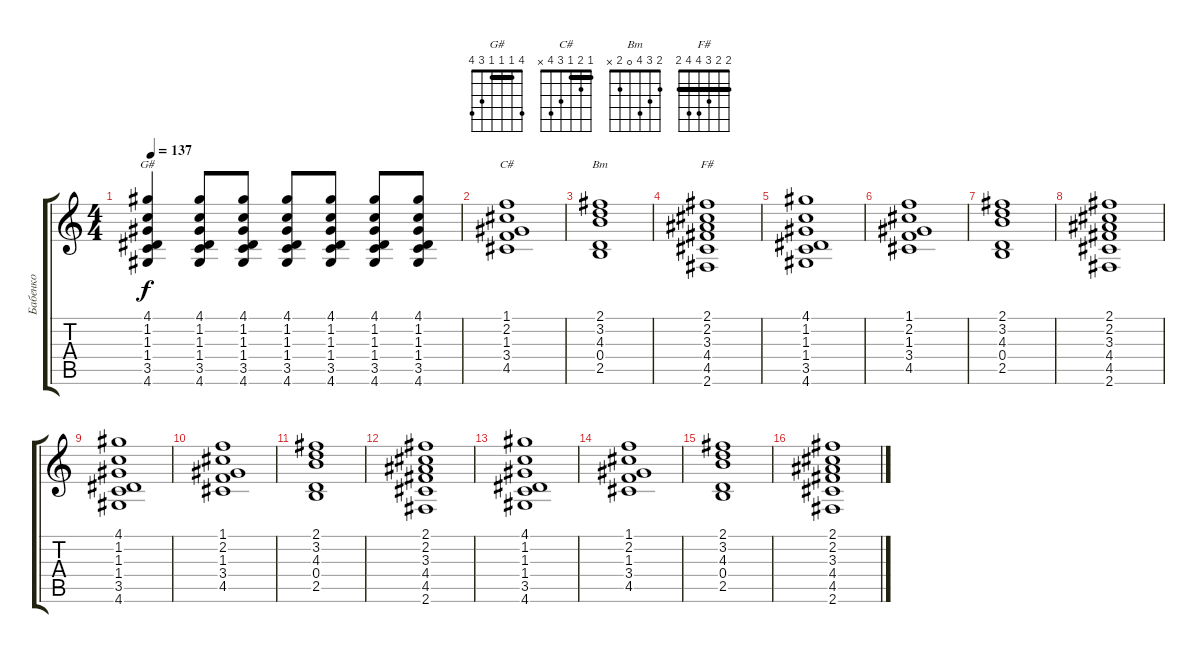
\track ("Бабенко" "Бабенко") {instrument distortionguitar}
\staff {score tabs}
\tuning (E4 B3 G3 D3 A2 E2) {hide}
\chord ("G#" 4 1 1 1 3 4) {barre 1}
\chord ("C#" 1 2 1 3 4 x) {barre 1}
\chord ("Bm" 2 3 4 0 2 x)
\chord ("F#" 2 2 3 4 4 2) {barre 2}
\ts (4 4)
\tempo 137
\clef g2
\ks c
(4.1 1.2 1.3 1.4 3.5 4.6).4{ch "G#" dy f} (4.1 1.2 1.3 1.4 3.5 4.6).8 (4.1 1.2 1.3 1.4 3.5 4.6).8 (4.1 1.2 1.3 1.4 3.5 4.6).8 (4.1 1.2 1.3 1.4 3.5 4.6).8 (4.1 1.2 1.3 1.4 3.5 4.6).8 (4.1 1.2 1.3 1.4 3.5 4.6).8 |
(1.1 2.2 1.3 3.4 4.5).1{ch "C#" volume 5 instrument electricguitarjazz} |
(2.1 3.2 4.3 0.4 2.5).1{ch "Bm"} |
(2.1 2.2 3.3 4.4 4.5 2.6).1{ch "F#"} |
(4.1 1.2 1.3 1.4 3.5 4.6).1 |
(1.1 2.2 1.3 3.4 4.5).1{instrument electricguitarjazz} |
(2.1 3.2 4.3 0.4 2.5).1 |
(2.1 2.2 3.3 4.4 4.5 2.6).1 |
(4.1 1.2 1.3 1.4 3.5 4.6).1 |
(1.1 2.2 1.3 3.4 4.5).1{instrument electricguitarjazz} |
(2.1 3.2 4.3 0.4 2.5).1 |
(2.1 2.2 3.3 4.4 4.5 2.6).1 |
(4.1 1.2 1.3 1.4 3.5 4.6).1 |
(1.1 2.2 1.3 3.4 4.5).1{instrument electricguitarjazz} |
(2.1 3.2 4.3 0.4 2.5).1 |
(2.1 2.2 3.3 4.4 4.5 2.6).1
